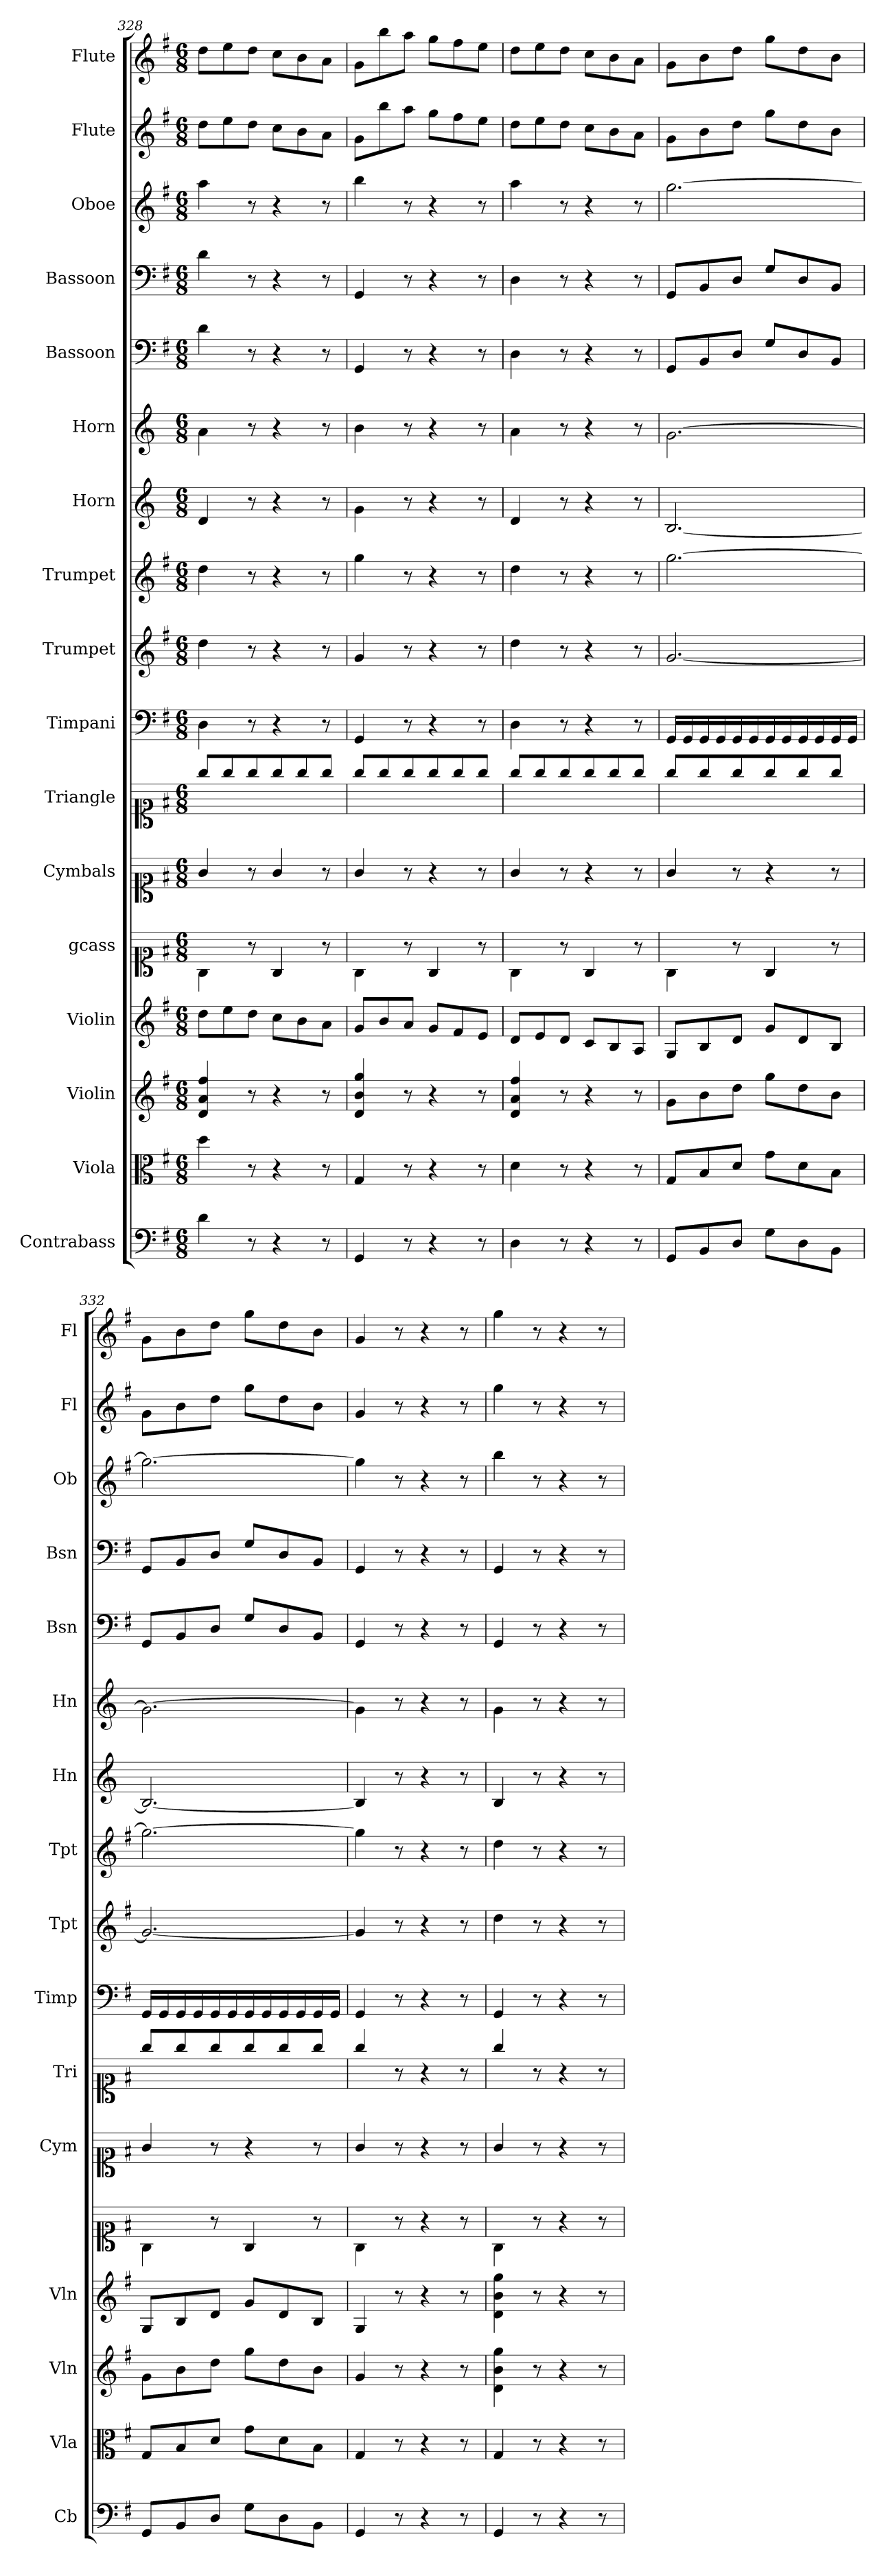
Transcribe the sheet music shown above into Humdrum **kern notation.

**kern	**kern	**kern	**kern	**kern	**kern	**kern	**kern	**kern	**kern	**kern	**kern	**kern	**kern	**kern	**kern	**kern
*part17	*part16	*part15	*part14	*part13	*part12	*part11	*part10	*part9	*part8	*part7	*part6	*part5	*part4	*part3	*part2	*part1
*staff17	*staff16	*staff15	*staff14	*staff13	*staff12	*staff11	*staff10	*staff9	*staff8	*staff7	*staff6	*staff5	*staff4	*staff3	*staff2	*staff1
*I"Contrabass	*I"Viola	*I"Violin	*I"Violin	*I"gcass	*I"Cymbals	*I"Triangle	*I"Timpani	*I"Trumpet	*I"Trumpet	*I"Horn	*I"Horn	*I"Bassoon	*I"Bassoon	*I"Oboe	*I"Flute	*I"Flute
*I'Cb	*I'Vla	*I'Vln	*I'Vln	*	*I'Cym	*I'Tri	*I'Timp	*I'Tpt	*I'Tpt	*I'Hn	*I'Hn	*I'Bsn	*I'Bsn	*I'Ob	*I'Fl	*I'Fl
*clefF4	*clefC3	*clefG2	*clefG2	*clefC1	*clefC1	*clefC1	*clefF4	*clefG2	*clefG2	*clefG2	*clefG2	*clefF4	*clefF4	*clefG2	*clefG2	*clefG2
*k[f#]	*k[f#]	*k[f#]	*k[f#]	*k[f#]	*k[f#]	*k[f#]	*k[f#]	*k[f#]	*k[f#]	*k[]	*k[]	*k[f#]	*k[f#]	*k[f#]	*k[f#]	*k[f#]
*M6/8	*M6/8	*M6/8	*M6/8	*M6/8	*M6/8	*M6/8	*M6/8	*M6/8	*M6/8	*M6/8	*M6/8	*M6/8	*M6/8	*M6/8	*M6/8	*M6/8
=328	=328	=328	=328	=328	=328	=328	=328	=328	=328	=328	=328	=328	=328	=328	=328	=328
4d\	4dd\	4d/ 4a/ 4ff#/	8dd\L	4G\	4g/	8gg/L	4D\	4dd\	4dd\	4d/	4a\	4d\	4d\	4aa\	8dd\L	8dd\L
.	.	.	8ee\	.	.	8gg/	.	.	.	.	.	.	.	.	8ee\	8ee\
8r	8r	8r	8dd\J	8r	8r	8gg/	8r	8r	8r	8r	8r	8r	8r	8r	8dd\J	8dd\J
4r	4r	4r	8cc\L	4G/	4g/	8gg/	4r	4r	4r	4r	4r	4r	4r	4r	8cc\L	8cc\L
.	.	.	8b\	.	.	8gg/	.	.	.	.	.	.	.	.	8b\	8b\
8r	8r	8r	8a\J	8r	8r	8gg/J	8r	8r	8r	8r	8r	8r	8r	8r	8a\J	8a\J
=329	=329	=329	=329	=329	=329	=329	=329	=329	=329	=329	=329	=329	=329	=329	=329	=329
4GG/	4G/	4d/ 4b/ 4gg/	8g/L	4G\	4g/	8gg/L	4GG/	4g/	4gg\	4g\	4b\	4GG/	4GG/	4bb\	8g\L	8g\L
.	.	.	8b/	.	.	8gg/	.	.	.	.	.	.	.	.	8bb\	8bb\
8r	8r	8r	8a/J	8r	8r	8gg/	8r	8r	8r	8r	8r	8r	8r	8r	8aa\J	8aa\J
4r	4r	4r	8g/L	4G/	4r	8gg/	4r	4r	4r	4r	4r	4r	4r	4r	8gg\L	8gg\L
.	.	.	8f#/	.	.	8gg/	.	.	.	.	.	.	.	.	8ff#\	8ff#\
8r	8r	8r	8e/J	8r	8r	8gg/J	8r	8r	8r	8r	8r	8r	8r	8r	8ee\J	8ee\J
=330	=330	=330	=330	=330	=330	=330	=330	=330	=330	=330	=330	=330	=330	=330	=330	=330
4D\	4d\	4d/ 4a/ 4ff#/	8d/L	4G\	4g/	8gg/L	4D\	4dd\	4dd\	4d/	4a\	4D\	4D\	4aa\	8dd\L	8dd\L
.	.	.	8e/	.	.	8gg/	.	.	.	.	.	.	.	.	8ee\	8ee\
8r	8r	8r	8d/J	8r	8r	8gg/	8r	8r	8r	8r	8r	8r	8r	8r	8dd\J	8dd\J
4r	4r	4r	8c/L	4G/	4r	8gg/	4r	4r	4r	4r	4r	4r	4r	4r	8cc\L	8cc\L
.	.	.	8B/	.	.	8gg/	.	.	.	.	.	.	.	.	8b\	8b\
8r	8r	8r	8A/J	8r	8r	8gg/J	8r	8r	8r	8r	8r	8r	8r	8r	8a\J	8a\J
=331	=331	=331	=331	=331	=331	=331	=331	=331	=331	=331	=331	=331	=331	=331	=331	=331
8GG/L	8G/L	8g\L	8G/L	4G\	4g/	8gg/L	16GG/LL	[2.g/	[2.gg\	[2.B/	[2.g\	8GG/L	8GG/L	[2.gg\	8g\L	8g\L
.	.	.	.	.	.	.	16GG/	.	.	.	.	.	.	.	.	.
8BB/	8B/	8b\	8B/	.	.	8gg/	16GG/	.	.	.	.	8BB/	8BB/	.	8b\	8b\
.	.	.	.	.	.	.	16GG/	.	.	.	.	.	.	.	.	.
8D/J	8d/J	8dd\J	8d/J	8r	8r	8gg/	16GG/	.	.	.	.	8D/J	8D/J	.	8dd\J	8dd\J
.	.	.	.	.	.	.	16GG/	.	.	.	.	.	.	.	.	.
8G\L	8g\L	8gg\L	8g/L	4G/	4r	8gg/	16GG/	.	.	.	.	8G/L	8G/L	.	8gg\L	8gg\L
.	.	.	.	.	.	.	16GG/	.	.	.	.	.	.	.	.	.
8D\	8d\	8dd\	8d/	.	.	8gg/	16GG/	.	.	.	.	8D/	8D/	.	8dd\	8dd\
.	.	.	.	.	.	.	16GG/	.	.	.	.	.	.	.	.	.
8BB\J	8B\J	8b\J	8B/J	8r	8r	8gg/J	16GG/	.	.	.	.	8BB/J	8BB/J	.	8b\J	8b\J
.	.	.	.	.	.	.	16GG/JJ	.	.	.	.	.	.	.	.	.
=332	=332	=332	=332	=332	=332	=332	=332	=332	=332	=332	=332	=332	=332	=332	=332	=332
8GG/L	8G/L	8g\L	8G/L	4G\	4g/	8gg/L	16GG/LL	2.g/_	2.gg\_	2.B/_	2.g\_	8GG/L	8GG/L	2.gg\_	8g\L	8g\L
.	.	.	.	.	.	.	16GG/	.	.	.	.	.	.	.	.	.
8BB/	8B/	8b\	8B/	.	.	8gg/	16GG/	.	.	.	.	8BB/	8BB/	.	8b\	8b\
.	.	.	.	.	.	.	16GG/	.	.	.	.	.	.	.	.	.
8D/J	8d/J	8dd\J	8d/J	8r	8r	8gg/	16GG/	.	.	.	.	8D/J	8D/J	.	8dd\J	8dd\J
.	.	.	.	.	.	.	16GG/	.	.	.	.	.	.	.	.	.
8G\L	8g\L	8gg\L	8g/L	4G/	4r	8gg/	16GG/	.	.	.	.	8G/L	8G/L	.	8gg\L	8gg\L
.	.	.	.	.	.	.	16GG/	.	.	.	.	.	.	.	.	.
8D\	8d\	8dd\	8d/	.	.	8gg/	16GG/	.	.	.	.	8D/	8D/	.	8dd\	8dd\
.	.	.	.	.	.	.	16GG/	.	.	.	.	.	.	.	.	.
8BB\J	8B\J	8b\J	8B/J	8r	8r	8gg/J	16GG/	.	.	.	.	8BB/J	8BB/J	.	8b\J	8b\J
.	.	.	.	.	.	.	16GG/JJ	.	.	.	.	.	.	.	.	.
=333	=333	=333	=333	=333	=333	=333	=333	=333	=333	=333	=333	=333	=333	=333	=333	=333
4GG/	4G/	4g/	4G/	4G\	4g/	4gg/	4GG/	4g/]	4gg\]	4B/]	4g\]	4GG/	4GG/	4gg\]	4g/	4g/
8r	8r	8r	8r	8r	8r	8r	8r	8r	8r	8r	8r	8r	8r	8r	8r	8r
4r	4r	4r	4r	4r	4r	4r	4r	4r	4r	4r	4r	4r	4r	4r	4r	4r
8r	8r	8r	8r	8r	8r	8r	8r	8r	8r	8r	8r	8r	8r	8r	8r	8r
=334	=334	=334	=334	=334	=334	=334	=334	=334	=334	=334	=334	=334	=334	=334	=334	=334
4GG/	4G/	4d\ 4b\ 4gg\	4d\ 4b\ 4gg\	4G\	4g/	4gg/	4GG/	4dd\	4dd\	4B/	4g\	4GG/	4GG/	4bb\	4gg\	4gg\
8r	8r	8r	8r	8r	8r	8r	8r	8r	8r	8r	8r	8r	8r	8r	8r	8r
4r	4r	4r	4r	4r	4r	4r	4r	4r	4r	4r	4r	4r	4r	4r	4r	4r
8r	8r	8r	8r	8r	8r	8r	8r	8r	8r	8r	8r	8r	8r	8r	8r	8r
=	=	=	=	=	=	=	=	=	=	=	=	=	=	=	=	=
*-	*-	*-	*-	*-	*-	*-	*-	*-	*-	*-	*-	*-	*-	*-	*-	*-
